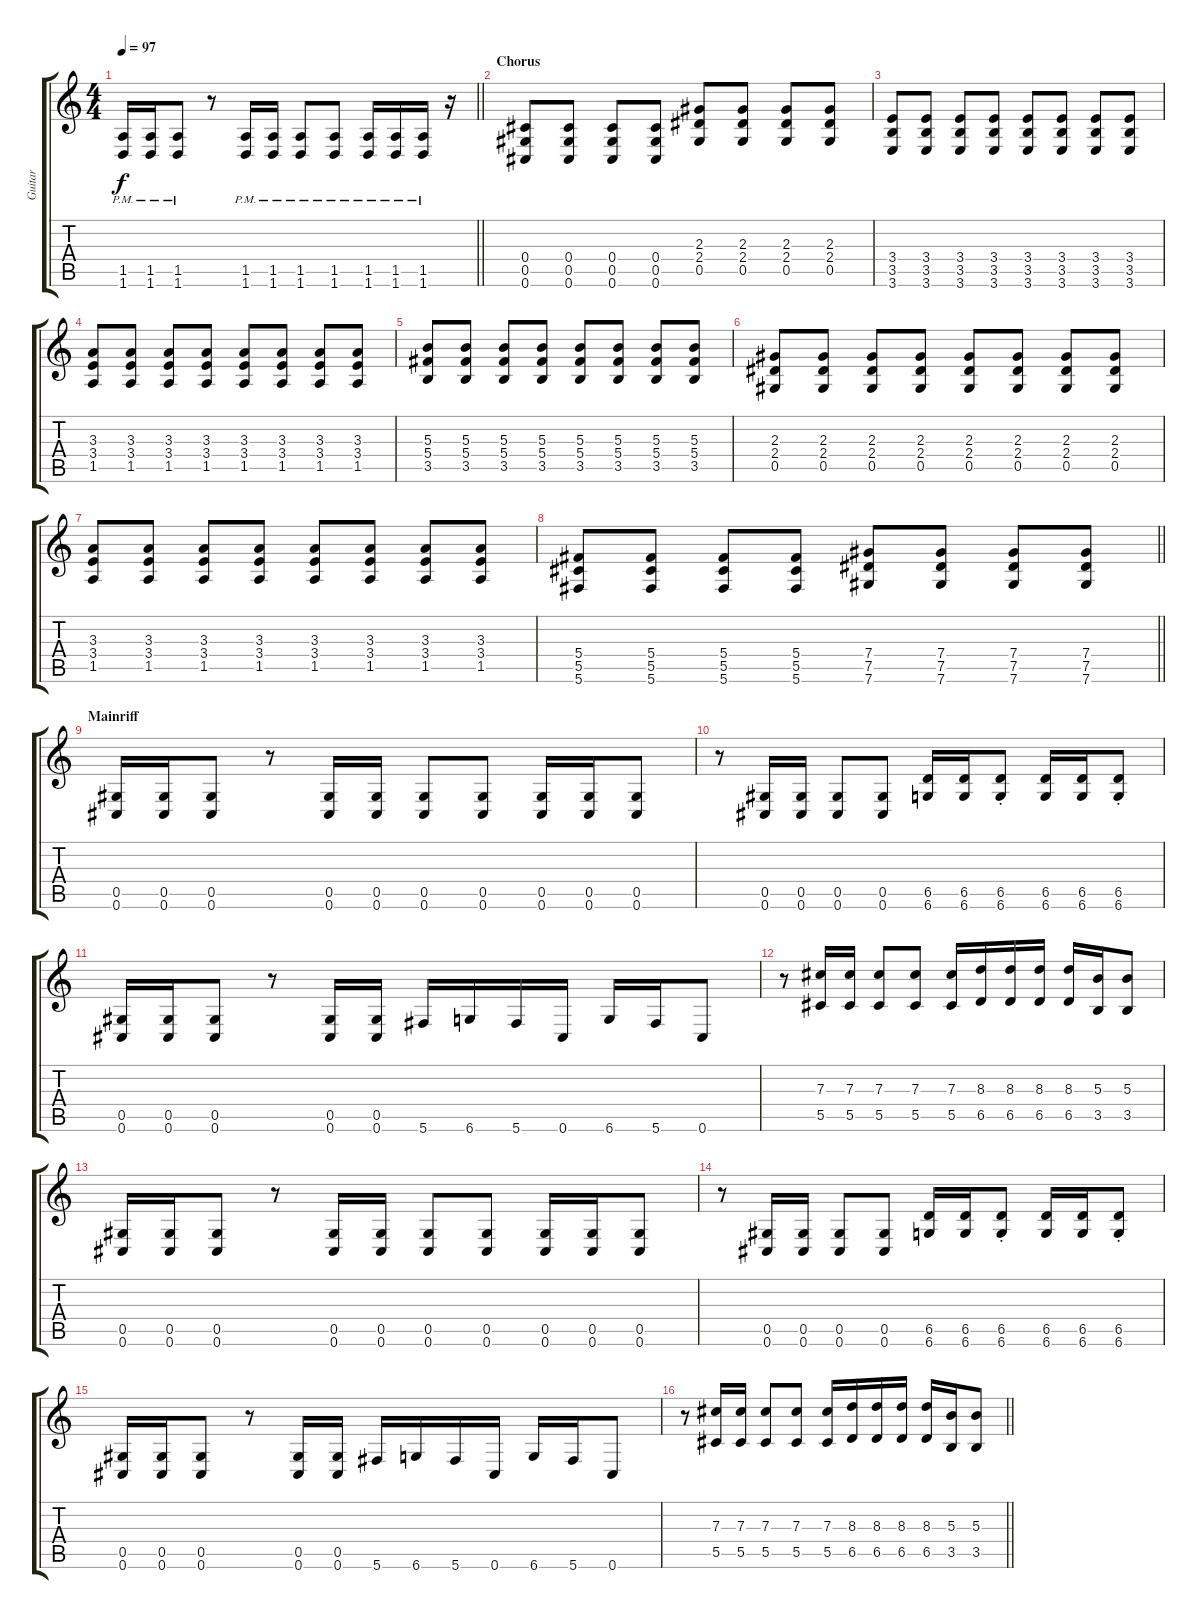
\track ("Guitar" "Guitar") {instrument distortionguitar}
\staff {score tabs}
\tuning (Eb4 Bb3 Gb3 Db3 Ab2 Db2) {hide}
\ts (4 4)
\tempo 97
\clef g2
\barLineRight lightlight
\ks c
(1.5{pm} 1.6{pm}).16{dy f} (1.5{pm} 1.6{pm}).16 (1.5{pm} 1.6{pm}).8 r.8 (1.5{pm} 1.6{pm}).16 (1.5{pm} 1.6{pm}).16 (1.5{pm} 1.6{pm}).8 (1.5{pm} 1.6{pm}).8 (1.5{pm} 1.6{pm}).16 (1.5{pm} 1.6{pm}).16 (1.5{pm} 1.6{pm}).16 r.16 |
\section ("" "Chorus")
(0.4 0.5 0.6).8 (0.4 0.5 0.6).8 (0.4 0.5 0.6).8 (0.4 0.5 0.6).8 (2.3 2.4 0.5).8 (2.3 2.4 0.5).8 (2.3 2.4 0.5).8 (2.3 2.4 0.5).8 |
(3.4 3.5 3.6).8 (3.4 3.5 3.6).8 (3.4 3.5 3.6).8 (3.4 3.5 3.6).8 (3.4 3.5 3.6).8 (3.4 3.5 3.6).8 (3.4 3.5 3.6).8 (3.4 3.5 3.6).8 |
(3.3 3.4 1.5).8 (3.3 3.4 1.5).8 (3.3 3.4 1.5).8 (3.3 3.4 1.5).8 (3.3 3.4 1.5).8 (3.3 3.4 1.5).8 (3.3 3.4 1.5).8 (3.3 3.4 1.5).8 |
(5.3 5.4 3.5).8 (5.3 5.4 3.5).8 (5.3 5.4 3.5).8 (5.3 5.4 3.5).8 (5.3 5.4 3.5).8 (5.3 5.4 3.5).8 (5.3 5.4 3.5).8 (5.3 5.4 3.5).8 |
(2.3 2.4 0.5).8 (2.3 2.4 0.5).8 (2.3 2.4 0.5).8 (2.3 2.4 0.5).8 (2.3 2.4 0.5).8 (2.3 2.4 0.5).8 (2.3 2.4 0.5).8 (2.3 2.4 0.5).8 |
(3.3 3.4 1.5).8 (3.3 3.4 1.5).8 (3.3 3.4 1.5).8 (3.3 3.4 1.5).8 (3.3 3.4 1.5).8 (3.3 3.4 1.5).8 (3.3 3.4 1.5).8 (3.3 3.4 1.5).8 |
\barLineRight lightlight
(5.4 5.5 5.6).8 (5.4 5.5 5.6).8 (5.4 5.5 5.6).8 (5.4 5.5 5.6).8 (7.4 7.5 7.6).8 (7.4 7.5 7.6).8 (7.4 7.5 7.6).8 (7.4 7.5 7.6).8 |
\section ("" "Mainriff")
(0.5 0.6).16 (0.5 0.6).16 (0.5 0.6).8 r.8 (0.5 0.6).16 (0.5 0.6).16 (0.5 0.6).8 (0.5 0.6).8 (0.5 0.6).16 (0.5 0.6).16 (0.5 0.6).8 |
r.8 (0.5 0.6).16 (0.5 0.6).16 (0.5 0.6).8 (0.5 0.6).8 (6.5 6.6).16 (6.5 6.6).16 (6.5{st} 6.6{st}).8 (6.5 6.6).16 (6.5 6.6).16 (6.5{st} 6.6{st}).8 |
(0.5 0.6).16 (0.5 0.6).16 (0.5 0.6).8 r.8 (0.5 0.6).16 (0.5 0.6).16 5.6.16 6.6.16 5.6.16 0.6.16 6.6.16 5.6.16 0.6.8 |
r.8 (7.3 5.5).16 (7.3 5.5).16 (7.3 5.5).8 (7.3 5.5).8 (7.3 5.5).16 (8.3 6.5).16 (8.3 6.5).16 (8.3 6.5).16 (8.3 6.5).16 (5.3 3.5).16 (5.3 3.5).8 |
(0.5 0.6).16 (0.5 0.6).16 (0.5 0.6).8 r.8 (0.5 0.6).16 (0.5 0.6).16 (0.5 0.6).8 (0.5 0.6).8 (0.5 0.6).16 (0.5 0.6).16 (0.5 0.6).8 |
r.8 (0.5 0.6).16 (0.5 0.6).16 (0.5 0.6).8 (0.5 0.6).8 (6.5 6.6).16 (6.5 6.6).16 (6.5{st} 6.6{st}).8 (6.5 6.6).16 (6.5 6.6).16 (6.5{st} 6.6{st}).8 |
(0.5 0.6).16 (0.5 0.6).16 (0.5 0.6).8 r.8 (0.5 0.6).16 (0.5 0.6).16 5.6.16 6.6.16 5.6.16 0.6.16 6.6.16 5.6.16 0.6.8 |
\barLineRight lightlight
r.8 (7.3 5.5).16 (7.3 5.5).16 (7.3 5.5).8 (7.3 5.5).8 (7.3 5.5).16 (8.3 6.5).16 (8.3 6.5).16 (8.3 6.5).16 (8.3 6.5).16 (5.3 3.5).16 (5.3 3.5).8
